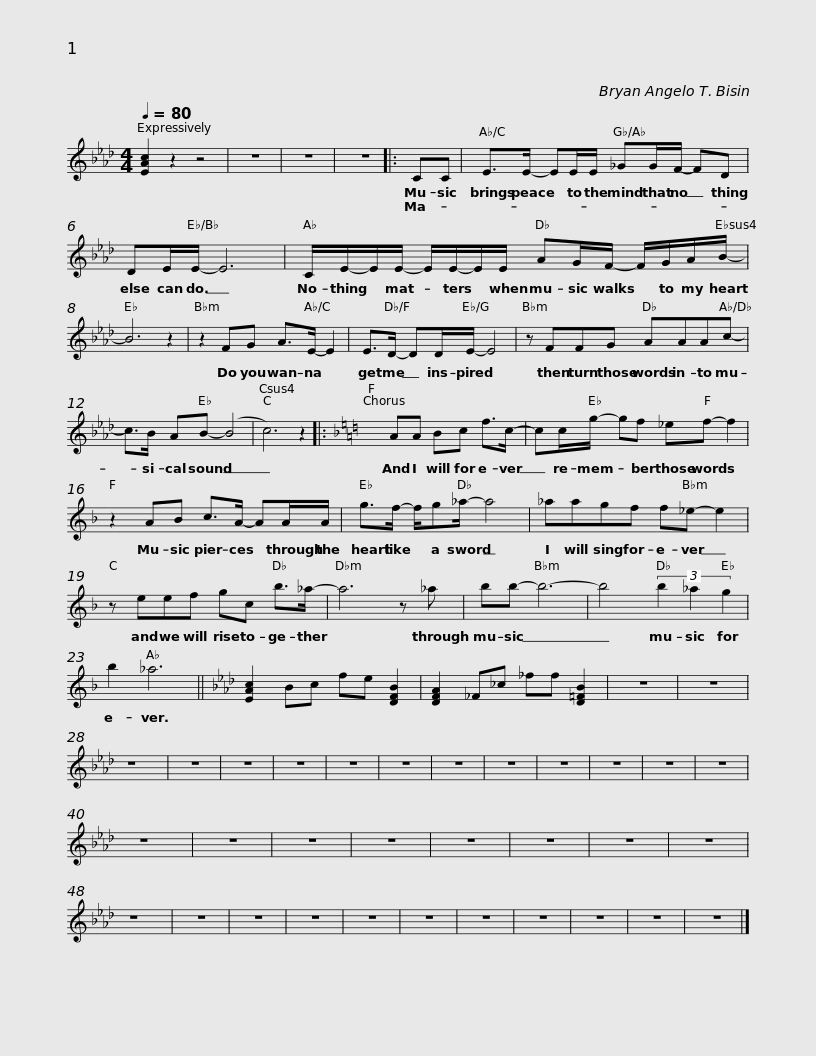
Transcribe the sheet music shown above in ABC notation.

X:1
L:1/8
Q:1/4=80
M:4/4
I:linebreak $
K:Ab
V:1 treble
V:1
 [EAc]2 z2 z4 | z8 | z8 | z8 |: CC | %5
 E>E- EE/E/ _GG/F/- FD | DE/E/- E6 |$ C/E/-E/E/- E/E/-E/E/ AG/F/- F/G/A/B/- | B6 z2 | z2 FG A>E- E2 | %10
 E>D- DD/E/- E4 |$ z FFG AAAc- | c>B AB- (B4 | c6) z2 |:[K:F] x2 AA Bc f>c- |$ %15
 cc/g/- gf _ef- f2 | z2 AB c>A- AA/A/ | g>f- f/g_a/- a4 |$ _aagf f_e- e2 | z eef gc b>_a- | %20
 a6 z _a | bb- b6- | b4 (3b2 _a2 g2 |$ b2 _a6 ||[K:Ab] [EAc]2 Bc fe [DFB]2 | %25
 [DFA]2 _F_c _ff [D=FB]2 | z8 | z8 | z8 | z8 | %30
 z8 | z8 | z8 | z8 | z8 | %35
 z8 |$ z8 | z8 | z8 | z8 | %40
 z8 | z8 | z8 | z8 | z8 | %45
 z8 | z8 | z8 | z8 | z8 | %50
 z8 | z8 | z8 | z8 |$ z8 | %55
 z8 | z8 | z8 | z8 |] %59
